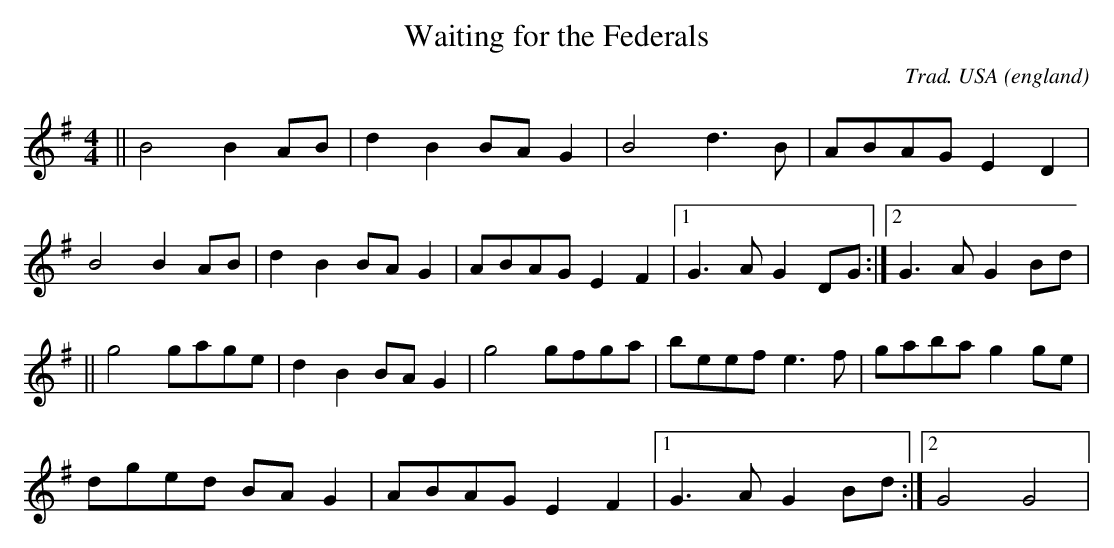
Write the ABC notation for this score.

X:1
T: Waiting for the Federals
O:england
M:4/4
C:Trad. USA
K:G
||B4 B2 AB | d2 B2 BA G2 | B4 d3 B | ABAG E2 D2 |
B4 B2 AB | d2 B2 BA G2 | ABAG E2 F2 |[1G3 A G2 DG:|[2G3 A G2 Bd |
|| g4 gage | d2 B2 BA G2 | g4 gfga | beef e3 f | gaba g2 ge |
dged BA G2 | ABAG E2 F2 |[1G3 A G2 Bd:|[2G4 G4|
